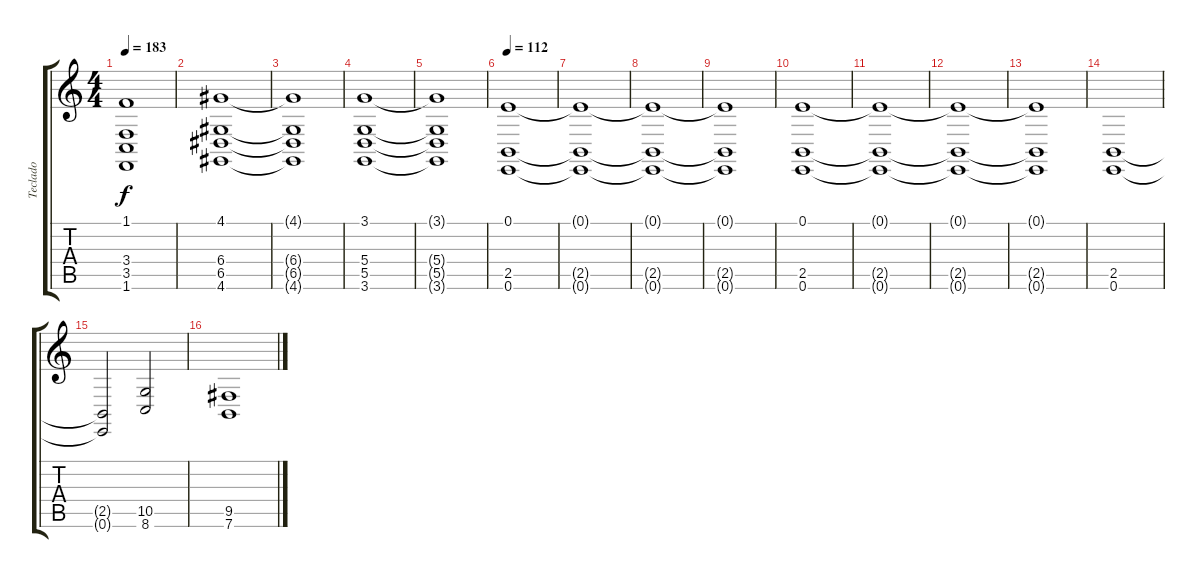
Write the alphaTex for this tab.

\track ("Teclado" "Teclado") {instrument choiraahs}
\staff {score tabs}
\tuning (E4 B3 G3 D3 A2 E2) {hide}
\ts (4 4)
\tempo 183
\clef g2
\ks c
(1.1{t} 3.4{t} 3.5{t} 1.6{t}).1{dy f} |
(4.1 6.4 6.5 4.6).1 |
(4.1{t} 6.4{t} 6.5{t} 4.6{t}).1 |
(3.1 5.4 5.5 3.6).1 |
(3.1{t} 5.4{t} 5.5{t} 3.6{t}).1 |
\tempo 112
(0.1 2.5 0.6).1 |
(0.1{t} 2.5{t} 0.6{t}).1 |
(0.1{t} 2.5{t} 0.6{t}).1 |
(0.1{t} 2.5{t} 0.6{t}).1 |
(0.1 2.5 0.6).1 |
(0.1{t} 2.5{t} 0.6{t}).1 |
(0.1{t} 2.5{t} 0.6{t}).1 |
(0.1{t} 2.5{t} 0.6{t}).1 |
(2.5 0.6).1 |
(2.5{t} 0.6{t}).2 (10.5 8.6).2 |
(9.5 7.6).1
